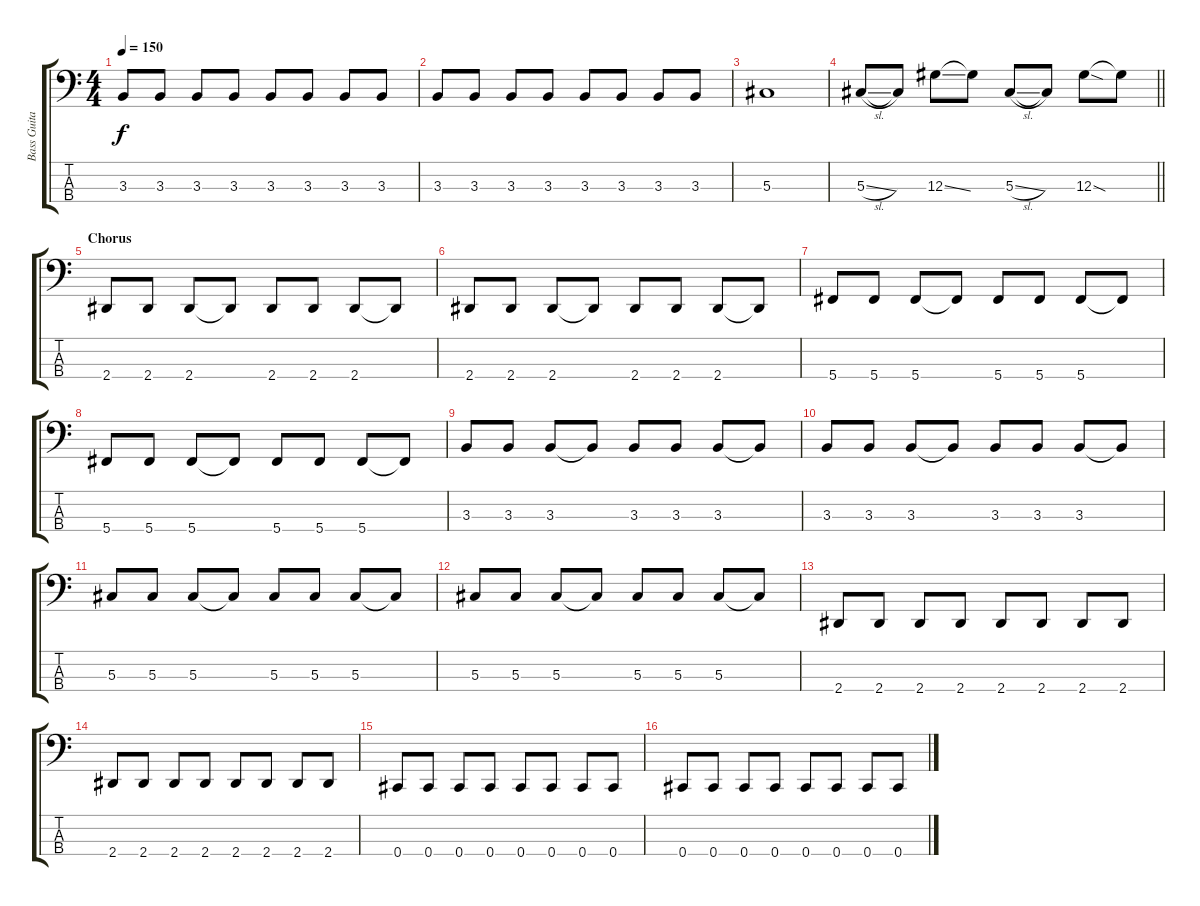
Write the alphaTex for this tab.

\track ("Bass Guitar" "Bass Guita") {instrument electricbassfinger}
\staff {score tabs}
\tuning (Gb2 Db2 Ab1 Db1) {hide}
\ts (4 4)
\tempo 150
\clef f4
\ks c
3.3.8{dy f} 3.3.8 3.3.8 3.3.8 3.3.8 3.3.8 3.3.8 3.3.8 |
3.3.8 3.3.8 3.3.8 3.3.8 3.3.8 3.3.8 3.3.8 3.3.8 |
5.3.1 |
\barLineRight lightlight
5.3{sl}.8 5.3{t}.8 12.3{ss}.8 12.3{t}.8 5.3{sl}.8 5.3{t}.8 12.3{sod}.8 12.3{t}.8 |
\section ("" "Chorus")
2.4.8 2.4.8 2.4.8 2.4{t}.8 2.4.8 2.4.8 2.4.8 2.4{t}.8 |
2.4.8 2.4.8 2.4.8 2.4{t}.8 2.4.8 2.4.8 2.4.8 2.4{t}.8 |
5.4.8 5.4.8 5.4.8 5.4{t}.8 5.4.8 5.4.8 5.4.8 5.4{t}.8 |
5.4.8 5.4.8 5.4.8 5.4{t}.8 5.4.8 5.4.8 5.4.8 5.4{t}.8 |
3.3.8 3.3.8 3.3.8 3.3{t}.8 3.3.8 3.3.8 3.3.8 3.3{t}.8 |
3.3.8 3.3.8 3.3.8 3.3{t}.8 3.3.8 3.3.8 3.3.8 3.3{t}.8 |
5.3.8 5.3.8 5.3.8 5.3{t}.8 5.3.8 5.3.8 5.3.8 5.3{t}.8 |
5.3.8 5.3.8 5.3.8 5.3{t}.8 5.3.8 5.3.8 5.3.8 5.3{t}.8 |
2.4.8 2.4.8 2.4.8 2.4.8 2.4.8 2.4.8 2.4.8 2.4.8 |
2.4.8 2.4.8 2.4.8 2.4.8 2.4.8 2.4.8 2.4.8 2.4.8 |
0.4.8 0.4.8 0.4.8 0.4.8 0.4.8 0.4.8 0.4.8 0.4.8 |
0.4.8 0.4.8 0.4.8 0.4.8 0.4.8 0.4.8 0.4.8 0.4.8
